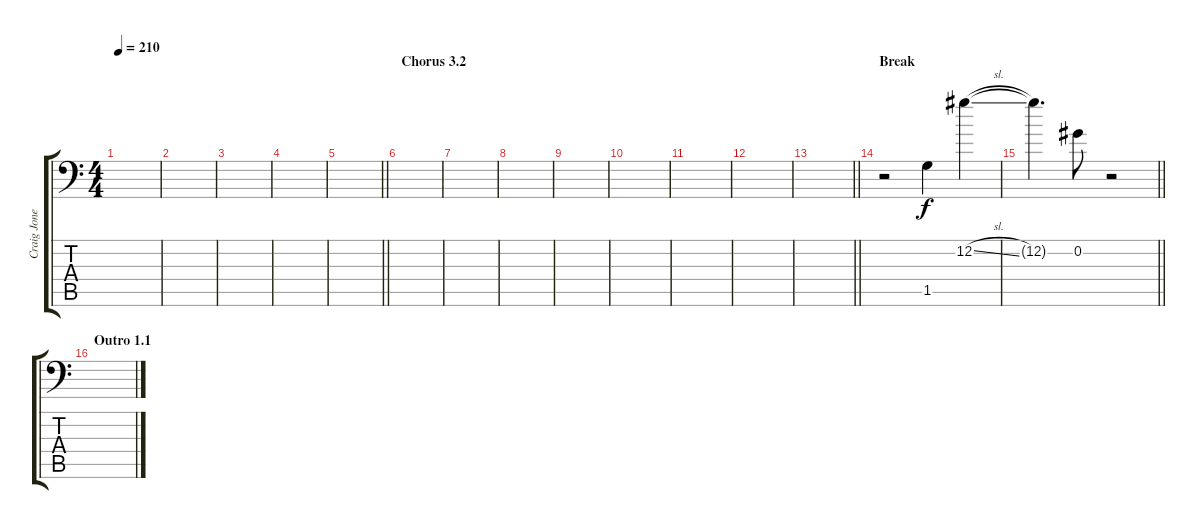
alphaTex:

\track ("Craig Jones" "Craig Jone") {instrument guitarharmonics}
\staff {score tabs}
\tuning (Db6 Ab3 E3 B2 Gb2 B0) {hide}
\ts (4 4)
\tempo 210
\clef f4
\ks c
|
|
|
|
\barLineRight lightlight
|
\section ("" "Chorus 3.2")
|
|
|
|
|
|
|
\barLineRight lightlight
|
\section ("" "Break")
r.2 1.5.4{dy f instrument lead1square} 12.2{sl}.4 |
\barLineRight lightlight
12.2{t}.4{d} 0.2.8 r.2 |
\section ("" "Outro 1.1")
